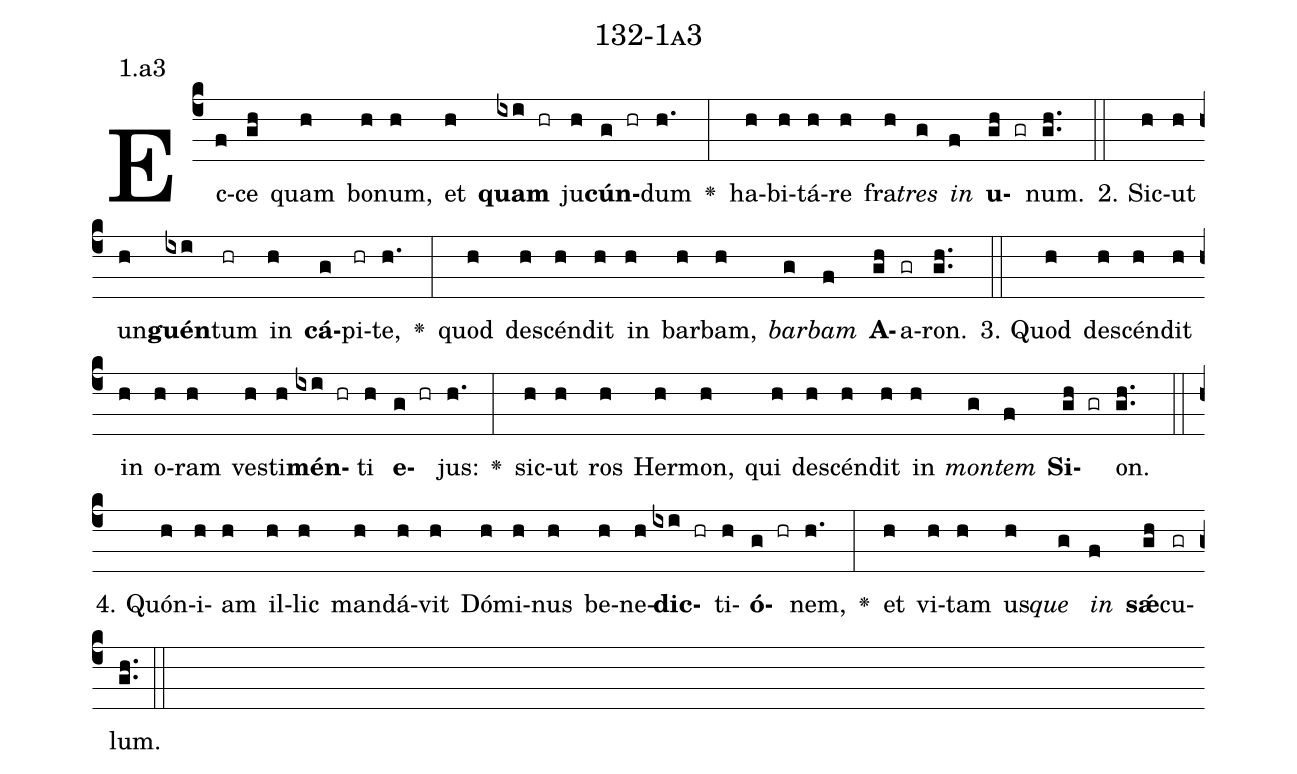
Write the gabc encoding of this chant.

name: 132-1a3;
annotation: 1.a3;
%%
(c4)Ec(f)ce(gh) quam(h) bo(h)num,(h) et(h) <b>quam</b>(ixi hr) ju(h)<b>cún</b>(g hr)dum(h.) <v>\greheightstar</v>(:) ha(h)bi(h)tá(h)re(h) fra(h)<i>tres</i>(g) <i>in</i>(f) <b>u</b>(gh gr)num.(gh..) (::)
2. Sic(h)ut(h) un(h)<b>guén</b>(ixi)tum(hr) in(h) <b>cá</b>(g)pi(hr)te,(h.) <v>\greheightstar</v>(:) quod(h) de(h)scén(h)dit(h) in(h) bar(h)bam,(h) <i>bar</i>(g)<i>bam</i>(f) <b>A</b>(gh)a(gr)ron.(gh..) (::)
3. Quod(h) de(h)scén(h)dit(h) in(h) o(h)ram(h) ves(h)ti(h)<b>mén</b>(ixi hr)ti(h) <b>e</b>(g hr)jus:(h.) <v>\greheightstar</v>(:) sic(h)ut(h) ros(h) Her(h)mon,(h) qui(h) de(h)scén(h)dit(h) in(h) <i>mon</i>(g)<i>tem</i>(f) <b>Si</b>(gh gr)on.(gh..) (::)
4. Quón(h)i(h)am(h) il(h)lic(h) man(h)dá(h)vit(h) Dó(h)mi(h)nus(h) be(h)ne(h)<b>dic</b>(ixi hr)ti(h)<b>ó</b>(g hr)nem,(h.) <v>\greheightstar</v>(:) et(h) vi(h)tam(h) us(h)<i>que</i>(g) <i>in</i>(f) <b>sǽ</b>(gh)cu(gr)lum.(gh..) (::)
